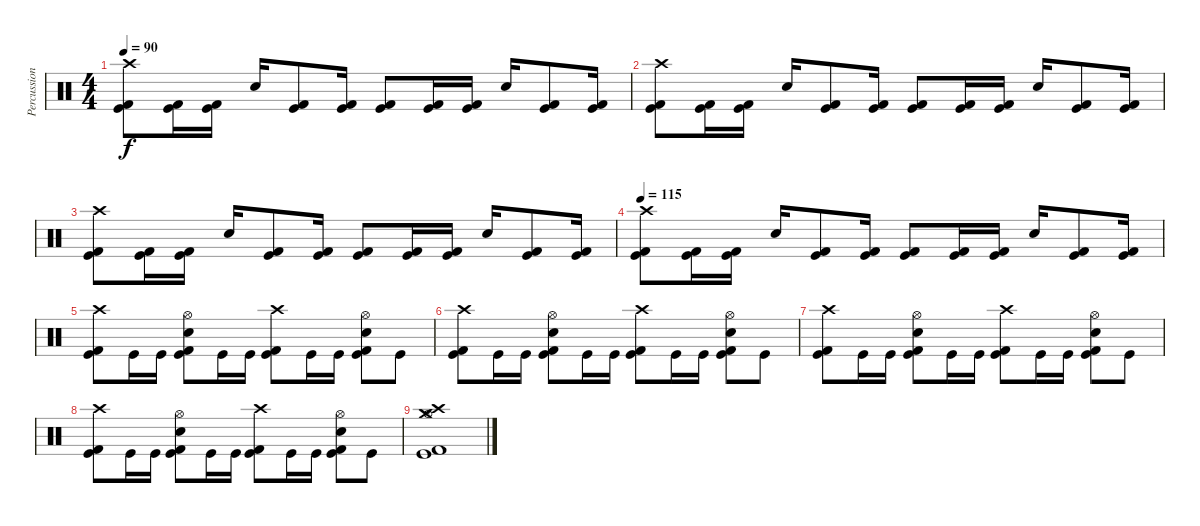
\track ("Percussions" "Percussion") {instrument percussion}
\staff {score}
\articulation defaults
\ts (4 4)
\tempo 90
\clef neutral
\ks c
("Crash high (hit)" "Kick (hit) 2" "Kick (hit)").8{dy f} ("Kick (hit) 2" "Kick (hit)").16 ("Kick (hit) 2" "Kick (hit)").16 "Snare (hit) 2".16 ("Kick (hit) 2" "Kick (hit)").8 ("Kick (hit) 2" "Kick (hit)").16 ("Kick (hit) 2" "Kick (hit)").8 ("Kick (hit) 2" "Kick (hit)").16 ("Kick (hit) 2" "Kick (hit)").16 "Snare (hit) 2".16 ("Kick (hit) 2" "Kick (hit)").8 ("Kick (hit) 2" "Kick (hit)").16 |
("Crash high (hit)" "Kick (hit) 2" "Kick (hit)").8 ("Kick (hit) 2" "Kick (hit)").16 ("Kick (hit) 2" "Kick (hit)").16 "Snare (hit) 2".16 ("Kick (hit) 2" "Kick (hit)").8 ("Kick (hit) 2" "Kick (hit)").16 ("Kick (hit) 2" "Kick (hit)").8 ("Kick (hit) 2" "Kick (hit)").16 ("Kick (hit) 2" "Kick (hit)").16 "Snare (hit) 2".16 ("Kick (hit) 2" "Kick (hit)").8 ("Kick (hit) 2" "Kick (hit)").16 |
("Crash high (hit)" "Kick (hit) 2" "Kick (hit)").8 ("Kick (hit) 2" "Kick (hit)").16 ("Kick (hit) 2" "Kick (hit)").16 "Snare (hit) 2".16 ("Kick (hit) 2" "Kick (hit)").8 ("Kick (hit) 2" "Kick (hit)").16 ("Kick (hit) 2" "Kick (hit)").8 ("Kick (hit) 2" "Kick (hit)").16 ("Kick (hit) 2" "Kick (hit)").16 "Snare (hit) 2".16 ("Kick (hit) 2" "Kick (hit)").8 ("Kick (hit) 2" "Kick (hit)").16 |
\tempo 115
("Crash high (hit)" "Kick (hit) 2" "Kick (hit)").8 ("Kick (hit) 2" "Kick (hit)").16 ("Kick (hit) 2" "Kick (hit)").16 "Snare (hit) 2".16 ("Kick (hit) 2" "Kick (hit)").8 ("Kick (hit) 2" "Kick (hit)").16 ("Kick (hit) 2" "Kick (hit)").8 ("Kick (hit) 2" "Kick (hit)").16 ("Kick (hit) 2" "Kick (hit)").16 "Snare (hit) 2".16 ("Kick (hit) 2" "Kick (hit)").8 ("Kick (hit) 2" "Kick (hit)").16 |
("Crash high (hit)" "Kick (hit) 2" "Kick (hit)").8 "Kick (hit)".16 "Kick (hit)".16 ("Hi-Hat (open)" "Snare (hit) 2" "Kick (hit) 2" "Kick (hit)").8 "Kick (hit)".16 "Kick (hit)".16 ("Crash high (hit)" "Kick (hit) 2" "Kick (hit)").8 "Kick (hit)".16 "Kick (hit)".16 ("Hi-Hat (open)" "Snare (hit) 2" "Kick (hit) 2" "Kick (hit)").8 "Kick (hit)".8 |
("Crash high (hit)" "Kick (hit) 2" "Kick (hit)").8 "Kick (hit)".16 "Kick (hit)".16 ("Hi-Hat (open)" "Snare (hit) 2" "Kick (hit) 2" "Kick (hit)").8 "Kick (hit)".16 "Kick (hit)".16 ("Crash high (hit)" "Kick (hit) 2" "Kick (hit)").8 "Kick (hit)".16 "Kick (hit)".16 ("Hi-Hat (open)" "Snare (hit) 2" "Kick (hit) 2" "Kick (hit)").8 "Kick (hit)".8 |
("Crash high (hit)" "Kick (hit) 2" "Kick (hit)").8 "Kick (hit)".16 "Kick (hit)".16 ("Hi-Hat (open)" "Snare (hit) 2" "Kick (hit) 2" "Kick (hit)").8 "Kick (hit)".16 "Kick (hit)".16 ("Crash high (hit)" "Kick (hit) 2" "Kick (hit)").8 "Kick (hit)".16 "Kick (hit)".16 ("Hi-Hat (open)" "Snare (hit) 2" "Kick (hit) 2" "Kick (hit)").8 "Kick (hit)".8 |
("Crash high (hit)" "Kick (hit) 2" "Kick (hit)").8 "Kick (hit)".16 "Kick (hit)".16 ("Hi-Hat (open)" "Snare (hit) 2" "Kick (hit) 2" "Kick (hit)").8 "Kick (hit)".16 "Kick (hit)".16 ("Crash high (hit)" "Kick (hit) 2" "Kick (hit)").8 "Kick (hit)".16 "Kick (hit)".16 ("Hi-Hat (open)" "Snare (hit) 2" "Kick (hit) 2" "Kick (hit)").8 "Kick (hit)".8 |
("Crash high (hit)" "Crash medium (hit)" "Hi-Hat (open)" "Kick (hit)" "Kick (hit) 2").1
